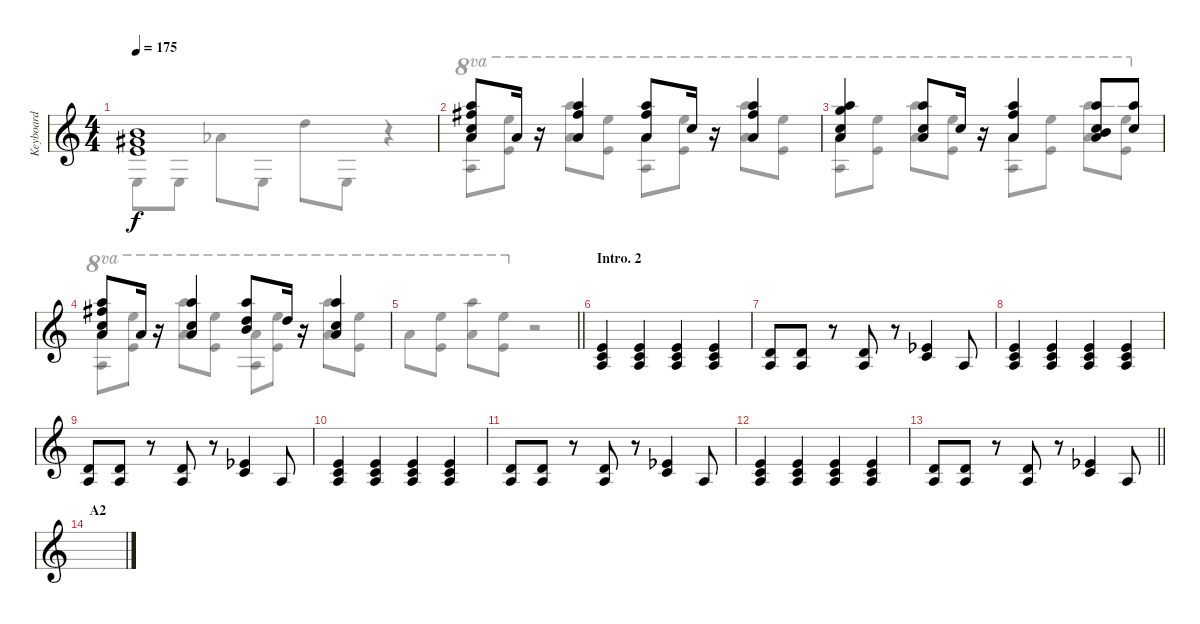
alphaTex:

\track ("Keyboard" "Keyboard") {instrument lead2sawtooth}
\staff {score}
\tuning (E4 B3 G3 D3 A2 E2) {hide}
\voice
\ts (4 4)
\tempo 175
\clef g2
\ks c
(7.1{t} 9.2{t} 9.3{t}).1{dy f} |
(17.1 19.2 17.3 19.4).8 19.4.16 r.16 (17.1 19.2 14.3).4 (17.1 19.2 14.3).8 8.1.16 r.16 (17.1 19.2 14.3).4 |
(17.1 20.2 17.3 19.4).4 (17.1 13.2 14.3).8 8.1.16 r.16 (5.1 22.2 22.3).4 (17.1 10.2 16.3 22.4).8 (8.1 22.2).8 |
(17.1 19.2 17.3 19.4).8 5.1.16 r.16 (5.1 13.2 26.3).4 (17.1 12.2 19.3).8 10.1.16 r.16 (17.1 13.2 14.3).4 |
\barLineRight lightlight
|
\section ("" "Intro. 2")
(0.1 1.2 2.3).4{volume 16} (0.1 1.2 2.3).4 (0.1 1.2 2.3).4 (0.1 1.2 2.3).4 |
(3.2 2.3).8 (3.2 2.3).8 r.8 (3.2 2.3).8 r.8 (4.2{acc b} 5.3).4 2.3.8 |
(0.1 1.2 2.3).4 (0.1 1.2 2.3).4 (0.1 1.2 2.3).4 (0.1 1.2 2.3).4 |
(3.2 2.3).8 (3.2 2.3).8 r.8 (3.2 2.3).8 r.8 (4.2{acc b} 5.3).4 2.3.8 |
(0.1 1.2 2.3).4 (0.1 1.2 2.3).4 (0.1 1.2 2.3).4 (0.1 1.2 2.3).4 |
(3.2 2.3).8 (3.2 2.3).8 r.8 (3.2 2.3).8 r.8 (4.2{acc b} 5.3).4 2.3.8 |
(0.1 1.2 2.3).4 (0.1 1.2 2.3).4 (0.1 1.2 2.3).4 (0.1 1.2 2.3).4 |
\barLineRight lightlight
(3.2 2.3).8 (3.2 2.3).8 r.8 (3.2 2.3).8 r.8 (4.2{acc b} 5.3).4 2.3.8 |
\section ("" "A2")
|
|
\voice
\clef g2
\ottava regular
\simile none
\ks c
2.4.8{dy f} 2.4.8 4.1{acc b}.8 2.4.8 10.1.8 2.4.8 r.4 |
(5.1 22.2).8{ot 8va} (24.1 17.2).8{ot 8va} (29.1 22.2).8{ot 8va} (24.1 17.2).8{ot 8va} (5.1 22.2).8{ot 8va} (24.1 17.2).8{ot 8va} (29.1 22.2).8{ot 8va} (24.1 17.2).8{ot 8va} |
(5.1 22.2).8{ot 8va} (24.1 17.2).8{ot 8va} (29.1 22.2).8{ot 8va} (24.1 17.2).8{ot 8va} (5.1 22.2).8{ot 8va} (24.1 17.2).8{ot 8va} (29.1 22.2).8{ot 8va} (24.1 17.2).8{ot 8va} |
(5.1 22.2).8{ot 8va} (24.1 17.2).8{ot 8va} (29.1 22.2).8{ot 8va} (24.1 17.2).8{ot 8va} (5.1 22.2).8{ot 8va} (24.1 17.2).8{ot 8va} (29.1 22.2).8{ot 8va} (24.1 17.2).8{ot 8va} |
\barLineRight lightlight
22.2.8{ot 8va} (24.1 17.2).8{ot 8va} (29.1 22.2).8{ot 8va} (24.1 17.2).8{ot 8va} r.2 |
|
|
|
|
|
|
|
\barLineRight lightlight
|
|
|
